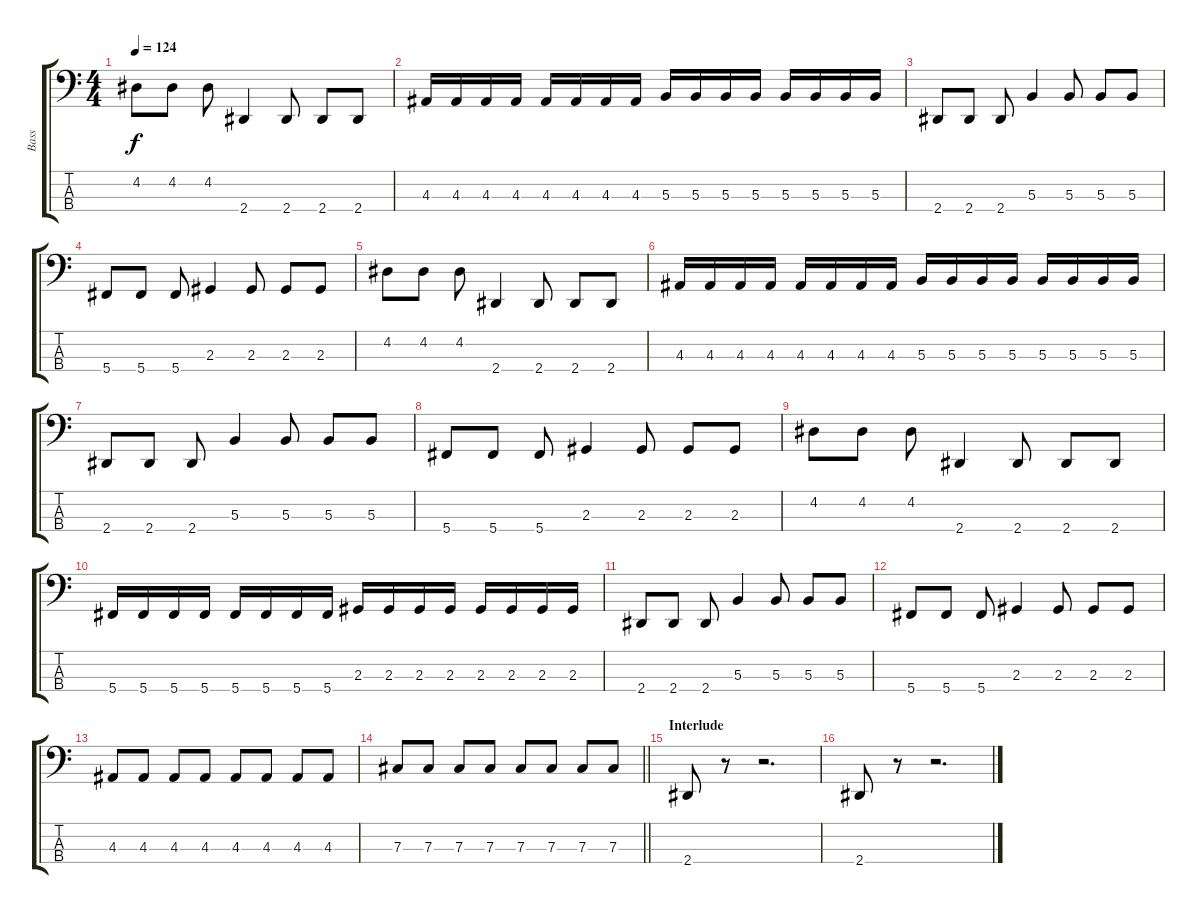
\track ("Bass" "Bass") {instrument electricbassfinger}
\staff {score tabs}
\tuning (E2 B1 Gb1 Db1) {hide}
\ts (4 4)
\tempo 124
\clef f4
\ks c
4.2.8{dy f} 4.2.8 4.2.8 2.4.4 2.4.8 2.4.8 2.4.8 |
4.3.16 4.3.16 4.3.16 4.3.16 4.3.16 4.3.16 4.3.16 4.3.16 5.3.16 5.3.16 5.3.16 5.3.16 5.3.16 5.3.16 5.3.16 5.3.16 |
2.4.8 2.4.8 2.4.8 5.3.4 5.3.8 5.3.8 5.3.8 |
5.4.8 5.4.8 5.4.8 2.3.4 2.3.8 2.3.8 2.3.8 |
4.2.8 4.2.8 4.2.8 2.4.4 2.4.8 2.4.8 2.4.8 |
4.3.16 4.3.16 4.3.16 4.3.16 4.3.16 4.3.16 4.3.16 4.3.16 5.3.16 5.3.16 5.3.16 5.3.16 5.3.16 5.3.16 5.3.16 5.3.16 |
2.4.8 2.4.8 2.4.8 5.3.4 5.3.8 5.3.8 5.3.8 |
5.4.8 5.4.8 5.4.8 2.3.4 2.3.8 2.3.8 2.3.8 |
4.2.8 4.2.8 4.2.8 2.4.4 2.4.8 2.4.8 2.4.8 |
5.4.16 5.4.16 5.4.16 5.4.16 5.4.16 5.4.16 5.4.16 5.4.16 2.3.16 2.3.16 2.3.16 2.3.16 2.3.16 2.3.16 2.3.16 2.3.16 |
2.4.8 2.4.8 2.4.8 5.3.4 5.3.8 5.3.8 5.3.8 |
5.4.8 5.4.8 5.4.8 2.3.4 2.3.8 2.3.8 2.3.8 |
4.3.8 4.3.8 4.3.8 4.3.8 4.3.8 4.3.8 4.3.8 4.3.8 |
\barLineRight lightlight
7.3.8 7.3.8 7.3.8 7.3.8 7.3.8 7.3.8 7.3.8 7.3.8 |
\section ("" "Interlude")
2.4.8 r.8 r.2{d} |
2.4.8 r.8 r.2{d}
